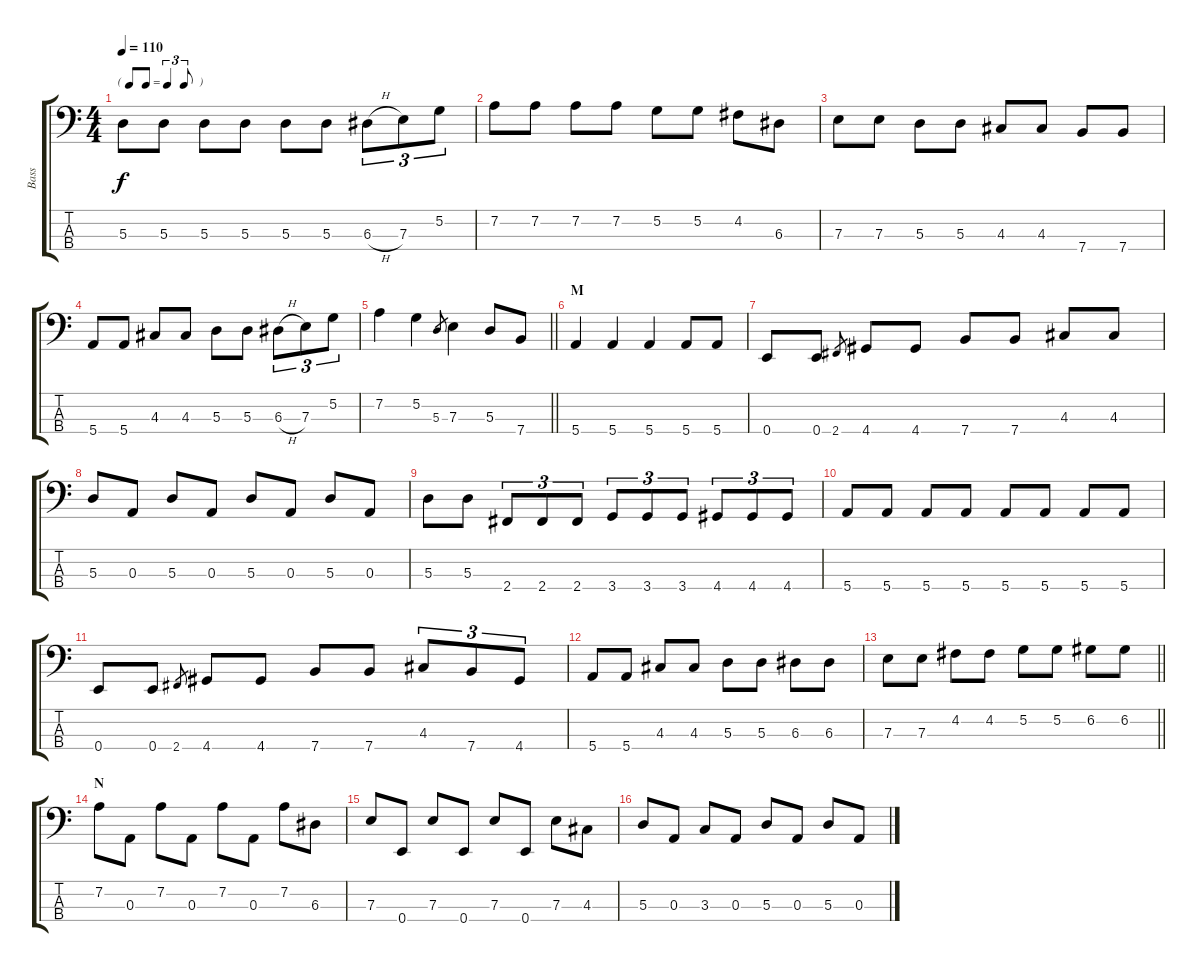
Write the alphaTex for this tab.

\track ("Bass" "Bass") {instrument electricbassfinger}
\staff {score tabs}
\tuning (G2 D2 A1 E1) {hide}
\ts (4 4)
\tf triplet8th
\tempo 110
\clef f4
\ks c
5.3.8{dy f} 5.3.8 5.3.8 5.3.8 5.3.8 5.3.8 6.3{h}.8{tu (3 2)} 7.3.8{tu (3 2)} 5.2.8{tu (3 2)} |
7.2.8 7.2.8 7.2.8 7.2.8 5.2.8 5.2.8 4.2.8 6.3.8 |
7.3.8 7.3.8 5.3.8 5.3.8 4.3.8 4.3.8 7.4.8 7.4.8 |
5.4.8 5.4.8 4.3.8 4.3.8 5.3.8 5.3.8 6.3{h}.8{tu (3 2)} 7.3.8{tu (3 2)} 5.2.8{tu (3 2)} |
\barLineRight lightlight
7.2.4 5.2.4 5.3.8{gr} 7.3.4 5.3.8 7.4.8 |
\section ("" "M")
5.4.4 5.4.4 5.4.4 5.4.8 5.4.8 |
0.4.8 0.4.8 2.4.8{gr} 4.4.8 4.4.8 7.4.8 7.4.8 4.3.8 4.3.8 |
5.3.8 0.3.8 5.3.8 0.3.8 5.3.8 0.3.8 5.3.8 0.3.8 |
5.3.8 5.3.8 2.4.8{tu (3 2)} 2.4.8{tu (3 2)} 2.4.8{tu (3 2)} 3.4.8{tu (3 2)} 3.4.8{tu (3 2)} 3.4.8{tu (3 2)} 4.4.8{tu (3 2)} 4.4.8{tu (3 2)} 4.4.8{tu (3 2)} |
5.4.8 5.4.8 5.4.8 5.4.8 5.4.8 5.4.8 5.4.8 5.4.8 |
0.4.8 0.4.8 2.4.8{gr} 4.4.8 4.4.8 7.4.8 7.4.8 4.3.8{tu (3 2)} 7.4.8{tu (3 2)} 4.4.8{tu (3 2)} |
5.4.8 5.4.8 4.3.8 4.3.8 5.3.8 5.3.8 6.3.8 6.3.8 |
\barLineRight lightlight
7.3.8 7.3.8 4.2.8 4.2.8 5.2.8 5.2.8 6.2.8 6.2.8 |
\section ("" "N")
7.2.8 0.3.8 7.2.8 0.3.8 7.2.8 0.3.8 7.2.8 6.3.8 |
7.3.8 0.4.8 7.3.8 0.4.8 7.3.8 0.4.8 7.3.8 4.3.8 |
5.3.8 0.3.8 3.3.8 0.3.8 5.3.8 0.3.8 5.3.8 0.3.8
